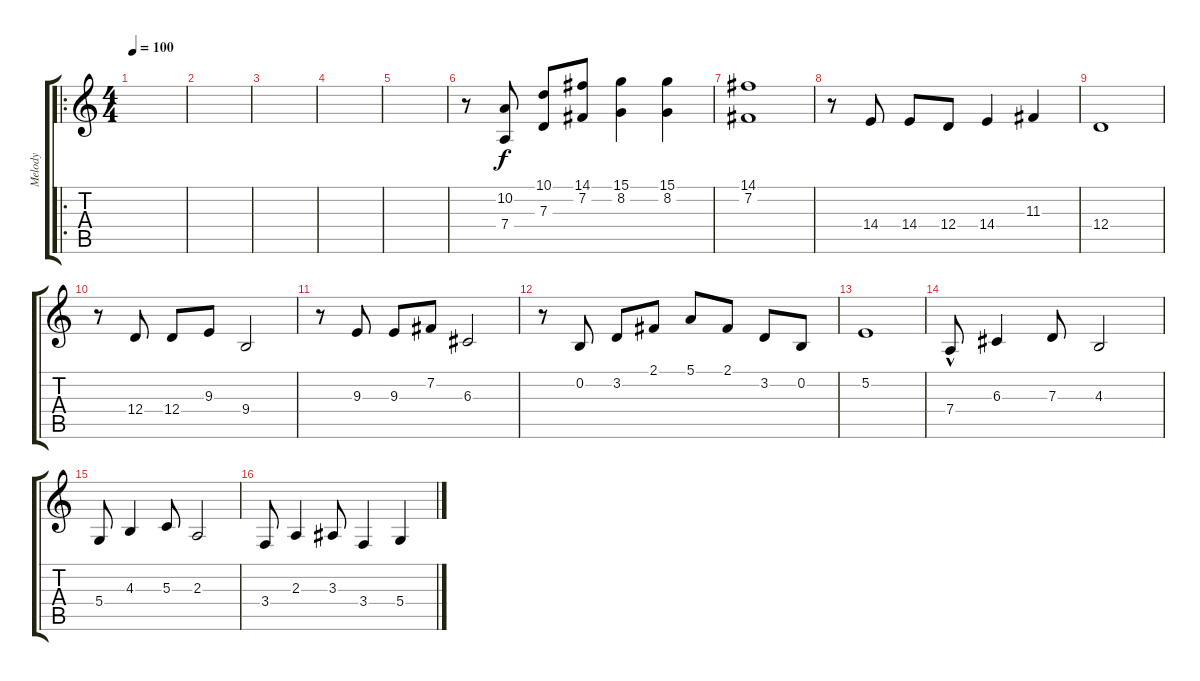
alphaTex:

\track ("Melody" "Melody") {instrument clarinet}
\staff {score tabs}
\tuning (E4 B3 G3 D3 A2 E2) {hide}
\ro
\ts (4 4)
\tempo 100
\clef g2
\ks c
|
|
|
|
|
r.8 (10.2 7.4).8 (10.1 7.3).8 (14.1 7.2).8 (15.1 8.2).4 (15.1 8.2).4 |
(14.1 7.2).1 |
r.8 14.4.8 14.4.8 12.4.8 14.4.4 11.3.4 |
12.4.1 |
r.8 12.4.8 12.4.8 9.3.8 9.4.2 |
r.8 9.3.8 9.3.8 7.2.8 6.3.2 |
r.8 0.2.8 3.2.8 2.1.8 5.1.8 2.1.8 3.2.8 0.2.8 |
5.2.1 |
7.4{hac}.8 6.3.4 7.3.8 4.3.2 |
5.4.8 4.3.4 5.3.8 2.3.2 |
3.4.8 2.3.4 3.3.8 3.4.4 5.4.4
